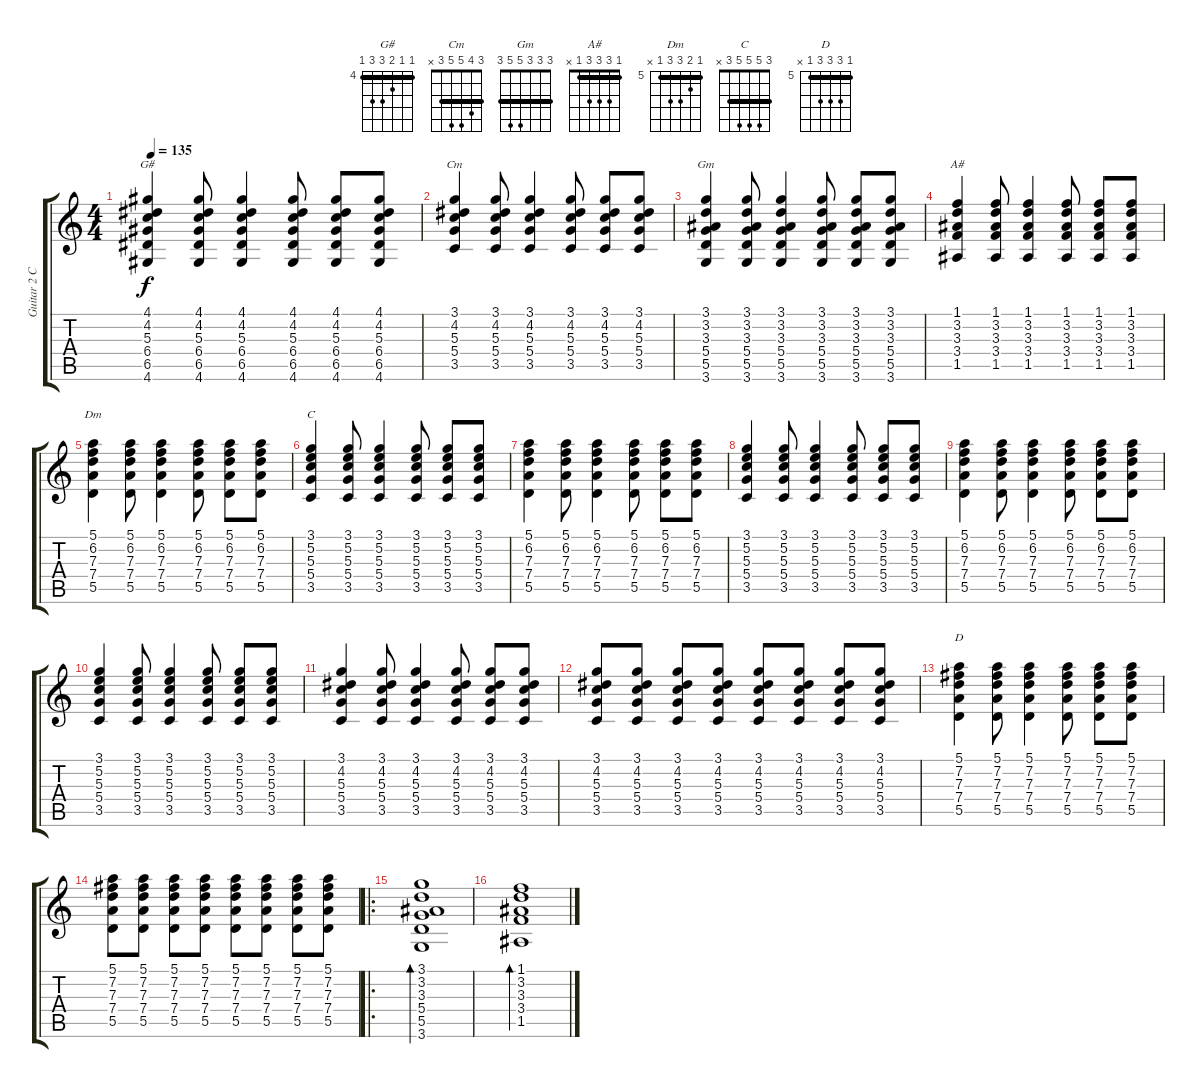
\track ("Guitar 2 Clean With Some Effect" "Guitar 2 C") {instrument electricguitarclean}
\staff {score tabs}
\tuning (E4 B3 G3 D3 A2 E2) {hide}
\chord ("G#" 4 4 5 6 6 4) {firstfret 4 barre 4}
\chord ("Cm" 3 4 5 5 3 x) {barre 3}
\chord ("Gm" 3 3 3 5 5 3) {barre 3}
\chord ("A#" 1 3 3 3 1 x) {barre 1}
\chord ("Dm" 5 6 7 7 5 x) {firstfret 5 barre 5}
\chord ("C" 3 5 5 5 3 x) {barre 3}
\chord ("D" 5 7 7 7 5 x) {firstfret 5 barre 5}
\ts (4 4)
\tempo 135
\clef g2
\ks c
(4.1 4.2 5.3 6.4 6.5 4.6).4{ch "G#" dy f} (4.1 4.2 5.3 6.4 6.5 4.6).8 (4.1 4.2 5.3 6.4 6.5 4.6).4 (4.1 4.2 5.3 6.4 6.5 4.6).8 (4.1 4.2 5.3 6.4 6.5 4.6).8 (4.1 4.2 5.3 6.4 6.5 4.6).8 |
(3.1 4.2 5.3 5.4 3.5).4{ch "Cm"} (3.1 4.2 5.3 5.4 3.5).8 (3.1 4.2 5.3 5.4 3.5).4 (3.1 4.2 5.3 5.4 3.5).8 (3.1 4.2 5.3 5.4 3.5).8 (3.1 4.2 5.3 5.4 3.5).8 |
(3.1 3.2 3.3 5.4 5.5 3.6).4{ch "Gm"} (3.1 3.2 3.3 5.4 5.5 3.6).8 (3.1 3.2 3.3 5.4 5.5 3.6).4 (3.1 3.2 3.3 5.4 5.5 3.6).8 (3.1 3.2 3.3 5.4 5.5 3.6).8 (3.1 3.2 3.3 5.4 5.5 3.6).8 |
(1.1 3.2 3.3 3.4 1.5).4{ch "A#"} (1.1 3.2 3.3 3.4 1.5).8 (1.1 3.2 3.3 3.4 1.5).4 (1.1 3.2 3.3 3.4 1.5).8 (1.1 3.2 3.3 3.4 1.5).8 (1.1 3.2 3.3 3.4 1.5).8 |
(5.1 6.2 7.3 7.4 5.5).4{ch "Dm"} (5.1 6.2 7.3 7.4 5.5).8 (5.1 6.2 7.3 7.4 5.5).4 (5.1 6.2 7.3 7.4 5.5).8 (5.1 6.2 7.3 7.4 5.5).8 (5.1 6.2 7.3 7.4 5.5).8 |
(3.1 5.2 5.3 5.4 3.5).4{ch "C"} (3.1 5.2 5.3 5.4 3.5).8 (3.1 5.2 5.3 5.4 3.5).4 (3.1 5.2 5.3 5.4 3.5).8 (3.1 5.2 5.3 5.4 3.5).8 (3.1 5.2 5.3 5.4 3.5).8 |
(5.1 6.2 7.3 7.4 5.5).4 (5.1 6.2 7.3 7.4 5.5).8 (5.1 6.2 7.3 7.4 5.5).4 (5.1 6.2 7.3 7.4 5.5).8 (5.1 6.2 7.3 7.4 5.5).8 (5.1 6.2 7.3 7.4 5.5).8 |
(3.1 5.2 5.3 5.4 3.5).4 (3.1 5.2 5.3 5.4 3.5).8 (3.1 5.2 5.3 5.4 3.5).4 (3.1 5.2 5.3 5.4 3.5).8 (3.1 5.2 5.3 5.4 3.5).8 (3.1 5.2 5.3 5.4 3.5).8 |
(5.1 6.2 7.3 7.4 5.5).4 (5.1 6.2 7.3 7.4 5.5).8 (5.1 6.2 7.3 7.4 5.5).4 (5.1 6.2 7.3 7.4 5.5).8 (5.1 6.2 7.3 7.4 5.5).8 (5.1 6.2 7.3 7.4 5.5).8 |
(3.1 5.2 5.3 5.4 3.5).4 (3.1 5.2 5.3 5.4 3.5).8 (3.1 5.2 5.3 5.4 3.5).4 (3.1 5.2 5.3 5.4 3.5).8 (3.1 5.2 5.3 5.4 3.5).8 (3.1 5.2 5.3 5.4 3.5).8 |
(3.1 4.2 5.3 5.4 3.5).4 (3.1 4.2 5.3 5.4 3.5).8 (3.1 4.2 5.3 5.4 3.5).4 (3.1 4.2 5.3 5.4 3.5).8 (3.1 4.2 5.3 5.4 3.5).8 (3.1 4.2 5.3 5.4 3.5).8 |
(3.1 4.2 5.3 5.4 3.5).8 (3.1 4.2 5.3 5.4 3.5).8 (3.1 4.2 5.3 5.4 3.5).8 (3.1 4.2 5.3 5.4 3.5).8 (3.1 4.2 5.3 5.4 3.5).8 (3.1 4.2 5.3 5.4 3.5).8 (3.1 4.2 5.3 5.4 3.5).8 (3.1 4.2 5.3 5.4 3.5).8 |
(5.1 7.2 7.3 7.4 5.5).4{ch "D"} (5.1 7.2 7.3 7.4 5.5).8 (5.1 7.2 7.3 7.4 5.5).4 (5.1 7.2 7.3 7.4 5.5).8 (5.1 7.2 7.3 7.4 5.5).8 (5.1 7.2 7.3 7.4 5.5).8 |
(5.1 7.2 7.3 7.4 5.5).8 (5.1 7.2 7.3 7.4 5.5).8 (5.1 7.2 7.3 7.4 5.5).8 (5.1 7.2 7.3 7.4 5.5).8 (5.1 7.2 7.3 7.4 5.5).8 (5.1 7.2 7.3 7.4 5.5).8 (5.1 7.2 7.3 7.4 5.5).8 (5.1 7.2 7.3 7.4 5.5).8 |
\ro
(3.1 3.2 3.3 5.4 5.5 3.6).1{bd 240} |
(1.1 3.2 3.3 3.4 1.5).1{bd 240}
